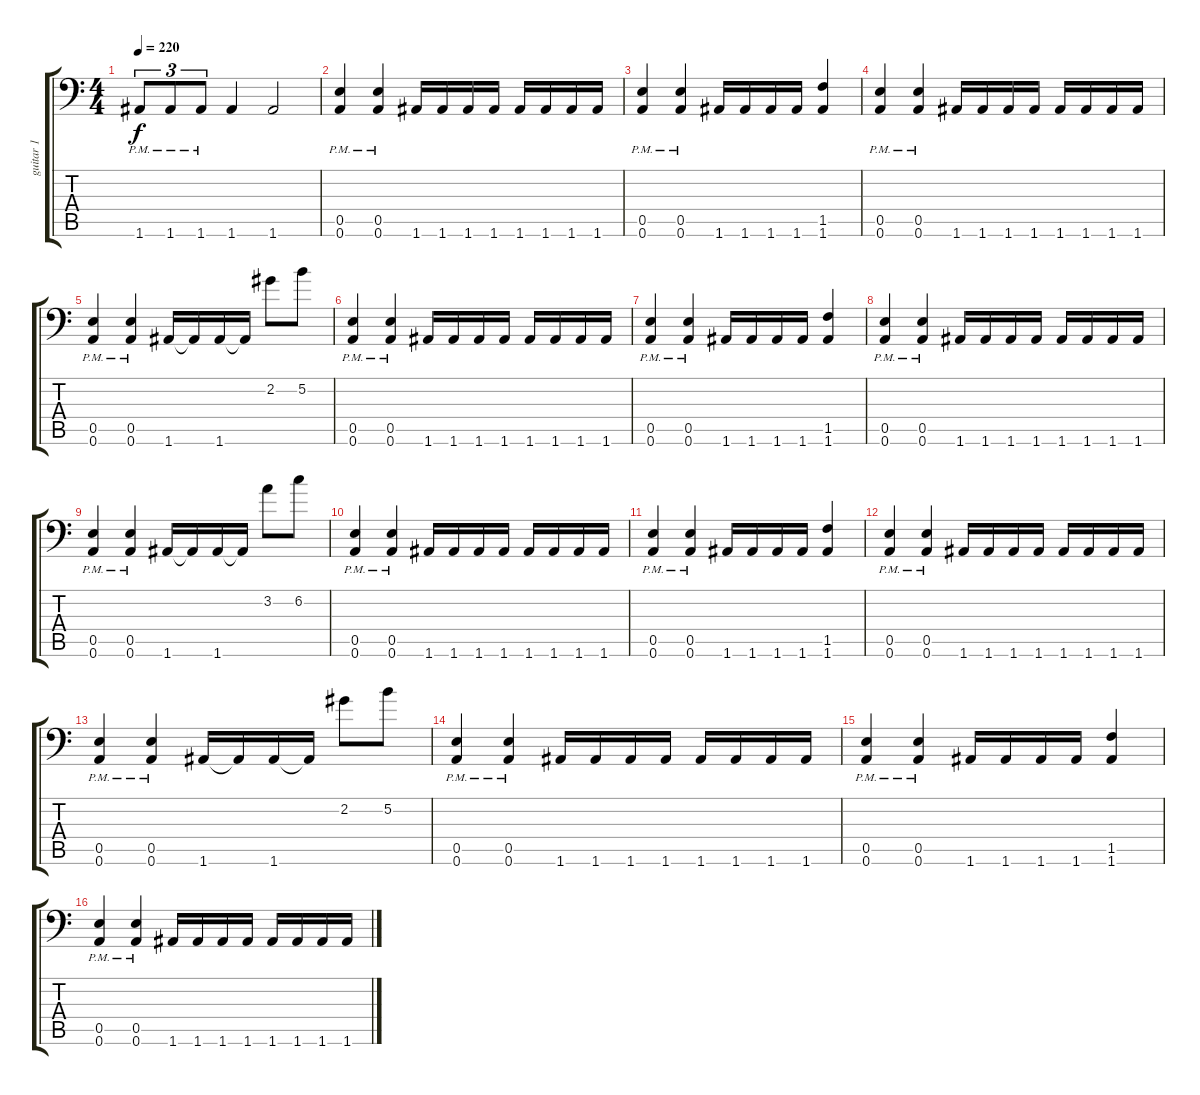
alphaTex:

\track ("guitar 1" "guitar 1") {instrument overdrivenguitar}
\staff {score tabs}
\tuning (B3 Gb3 D3 A2 E2 A1) {hide}
\ts (4 4)
\tempo 220
\clef f4
\ks c
1.6{pm}.8{tu (3 2) dy f} 1.6{pm}.8{tu (3 2)} 1.6{pm}.8{tu (3 2)} 1.6.4 1.6.2 |
(0.5{pm} 0.6{pm}).4 (0.5{pm} 0.6{pm}).4 1.6.16 1.6.16 1.6.16 1.6.16 1.6.16 1.6.16 1.6.16 1.6.16 |
(0.5{pm} 0.6{pm}).4 (0.5{pm} 0.6{pm}).4 1.6.16 1.6.16 1.6.16 1.6.16 (1.5 1.6).4 |
(0.5{pm} 0.6{pm}).4 (0.5{pm} 0.6{pm}).4 1.6.16 1.6.16 1.6.16 1.6.16 1.6.16 1.6.16 1.6.16 1.6.16 |
(0.5{pm} 0.6{pm}).4 (0.5{pm} 0.6{pm}).4 1.6.16 1.6{t}.16 1.6.16 1.6{t}.16 2.2.8 5.2.8 |
(0.5{pm} 0.6{pm}).4 (0.5{pm} 0.6{pm}).4 1.6.16 1.6.16 1.6.16 1.6.16 1.6.16 1.6.16 1.6.16 1.6.16 |
(0.5{pm} 0.6{pm}).4 (0.5{pm} 0.6{pm}).4 1.6.16 1.6.16 1.6.16 1.6.16 (1.5 1.6).4 |
(0.5{pm} 0.6{pm}).4 (0.5{pm} 0.6{pm}).4 1.6.16 1.6.16 1.6.16 1.6.16 1.6.16 1.6.16 1.6.16 1.6.16 |
(0.5{pm} 0.6{pm}).4 (0.5{pm} 0.6{pm}).4 1.6.16 1.6{t}.16 1.6.16 1.6{t}.16 3.2.8 6.2.8 |
(0.5{pm} 0.6{pm}).4 (0.5{pm} 0.6{pm}).4 1.6.16 1.6.16 1.6.16 1.6.16 1.6.16 1.6.16 1.6.16 1.6.16 |
(0.5{pm} 0.6{pm}).4 (0.5{pm} 0.6{pm}).4 1.6.16 1.6.16 1.6.16 1.6.16 (1.5 1.6).4 |
(0.5{pm} 0.6{pm}).4 (0.5{pm} 0.6{pm}).4 1.6.16 1.6.16 1.6.16 1.6.16 1.6.16 1.6.16 1.6.16 1.6.16 |
(0.5{pm} 0.6{pm}).4 (0.5{pm} 0.6{pm}).4 1.6.16 1.6{t}.16 1.6.16 1.6{t}.16 2.2.8 5.2.8 |
(0.5{pm} 0.6{pm}).4 (0.5{pm} 0.6{pm}).4 1.6.16 1.6.16 1.6.16 1.6.16 1.6.16 1.6.16 1.6.16 1.6.16 |
(0.5{pm} 0.6{pm}).4 (0.5{pm} 0.6{pm}).4 1.6.16 1.6.16 1.6.16 1.6.16 (1.5 1.6).4 |
(0.5{pm} 0.6{pm}).4 (0.5{pm} 0.6{pm}).4 1.6.16 1.6.16 1.6.16 1.6.16 1.6.16 1.6.16 1.6.16 1.6.16
